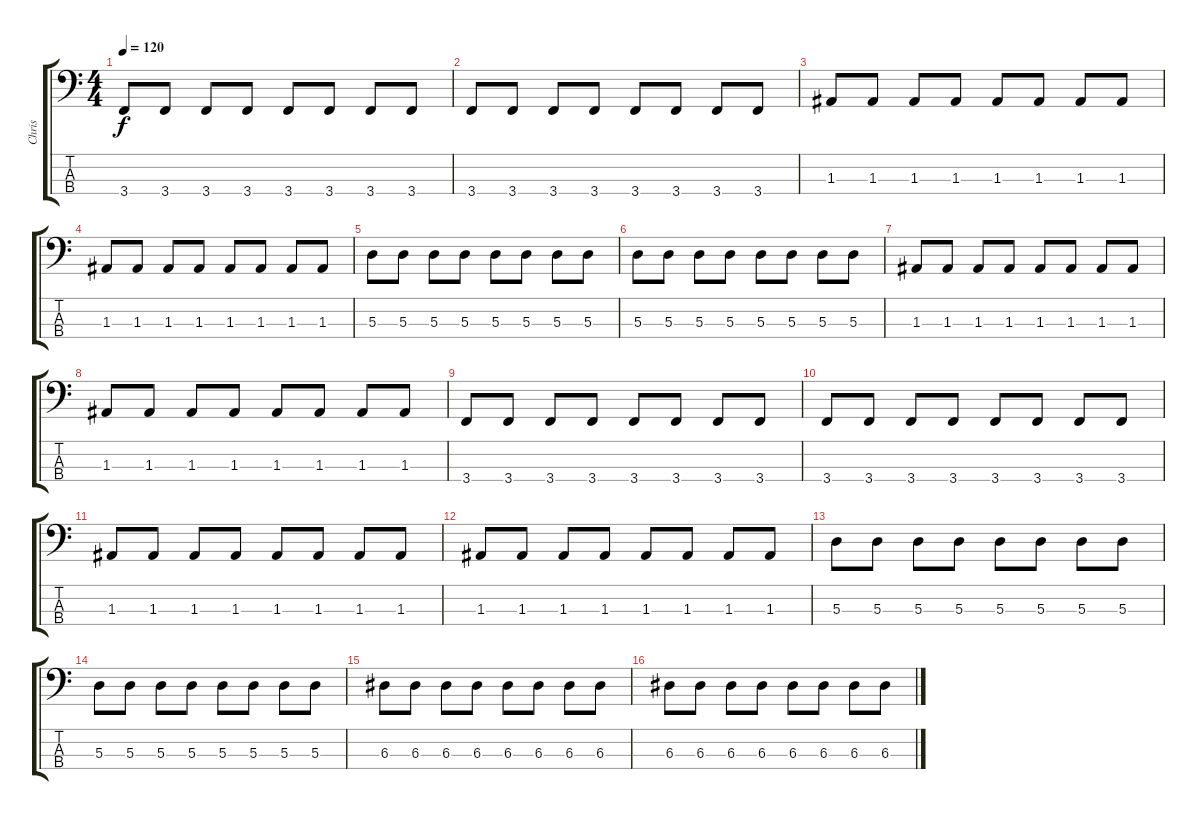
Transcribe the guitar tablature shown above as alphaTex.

\track ("Chris" "Chris") {instrument electricbassfinger}
\staff {score tabs}
\tuning (G2 D2 A1 D1) {hide}
\ts (4 4)
\tempo 120
\clef f4
\ks c
3.4.8{dy f} 3.4.8 3.4.8 3.4.8 3.4.8 3.4.8 3.4.8 3.4.8 |
3.4.8 3.4.8 3.4.8 3.4.8 3.4.8 3.4.8 3.4.8 3.4.8 |
1.3.8 1.3.8 1.3.8 1.3.8 1.3.8 1.3.8 1.3.8 1.3.8 |
1.3.8 1.3.8 1.3.8 1.3.8 1.3.8 1.3.8 1.3.8 1.3.8 |
5.3.8 5.3.8 5.3.8 5.3.8 5.3.8 5.3.8 5.3.8 5.3.8 |
5.3.8 5.3.8 5.3.8 5.3.8 5.3.8 5.3.8 5.3.8 5.3.8 |
1.3.8 1.3.8 1.3.8 1.3.8 1.3.8 1.3.8 1.3.8 1.3.8 |
1.3.8 1.3.8 1.3.8 1.3.8 1.3.8 1.3.8 1.3.8 1.3.8 |
3.4.8 3.4.8 3.4.8 3.4.8 3.4.8 3.4.8 3.4.8 3.4.8 |
3.4.8 3.4.8 3.4.8 3.4.8 3.4.8 3.4.8 3.4.8 3.4.8 |
1.3.8 1.3.8 1.3.8 1.3.8 1.3.8 1.3.8 1.3.8 1.3.8 |
1.3.8 1.3.8 1.3.8 1.3.8 1.3.8 1.3.8 1.3.8 1.3.8 |
5.3.8 5.3.8 5.3.8 5.3.8 5.3.8 5.3.8 5.3.8 5.3.8 |
5.3.8 5.3.8 5.3.8 5.3.8 5.3.8 5.3.8 5.3.8 5.3.8 |
6.3.8 6.3.8 6.3.8 6.3.8 6.3.8 6.3.8 6.3.8 6.3.8 |
6.3.8 6.3.8 6.3.8 6.3.8 6.3.8 6.3.8 6.3.8 6.3.8
